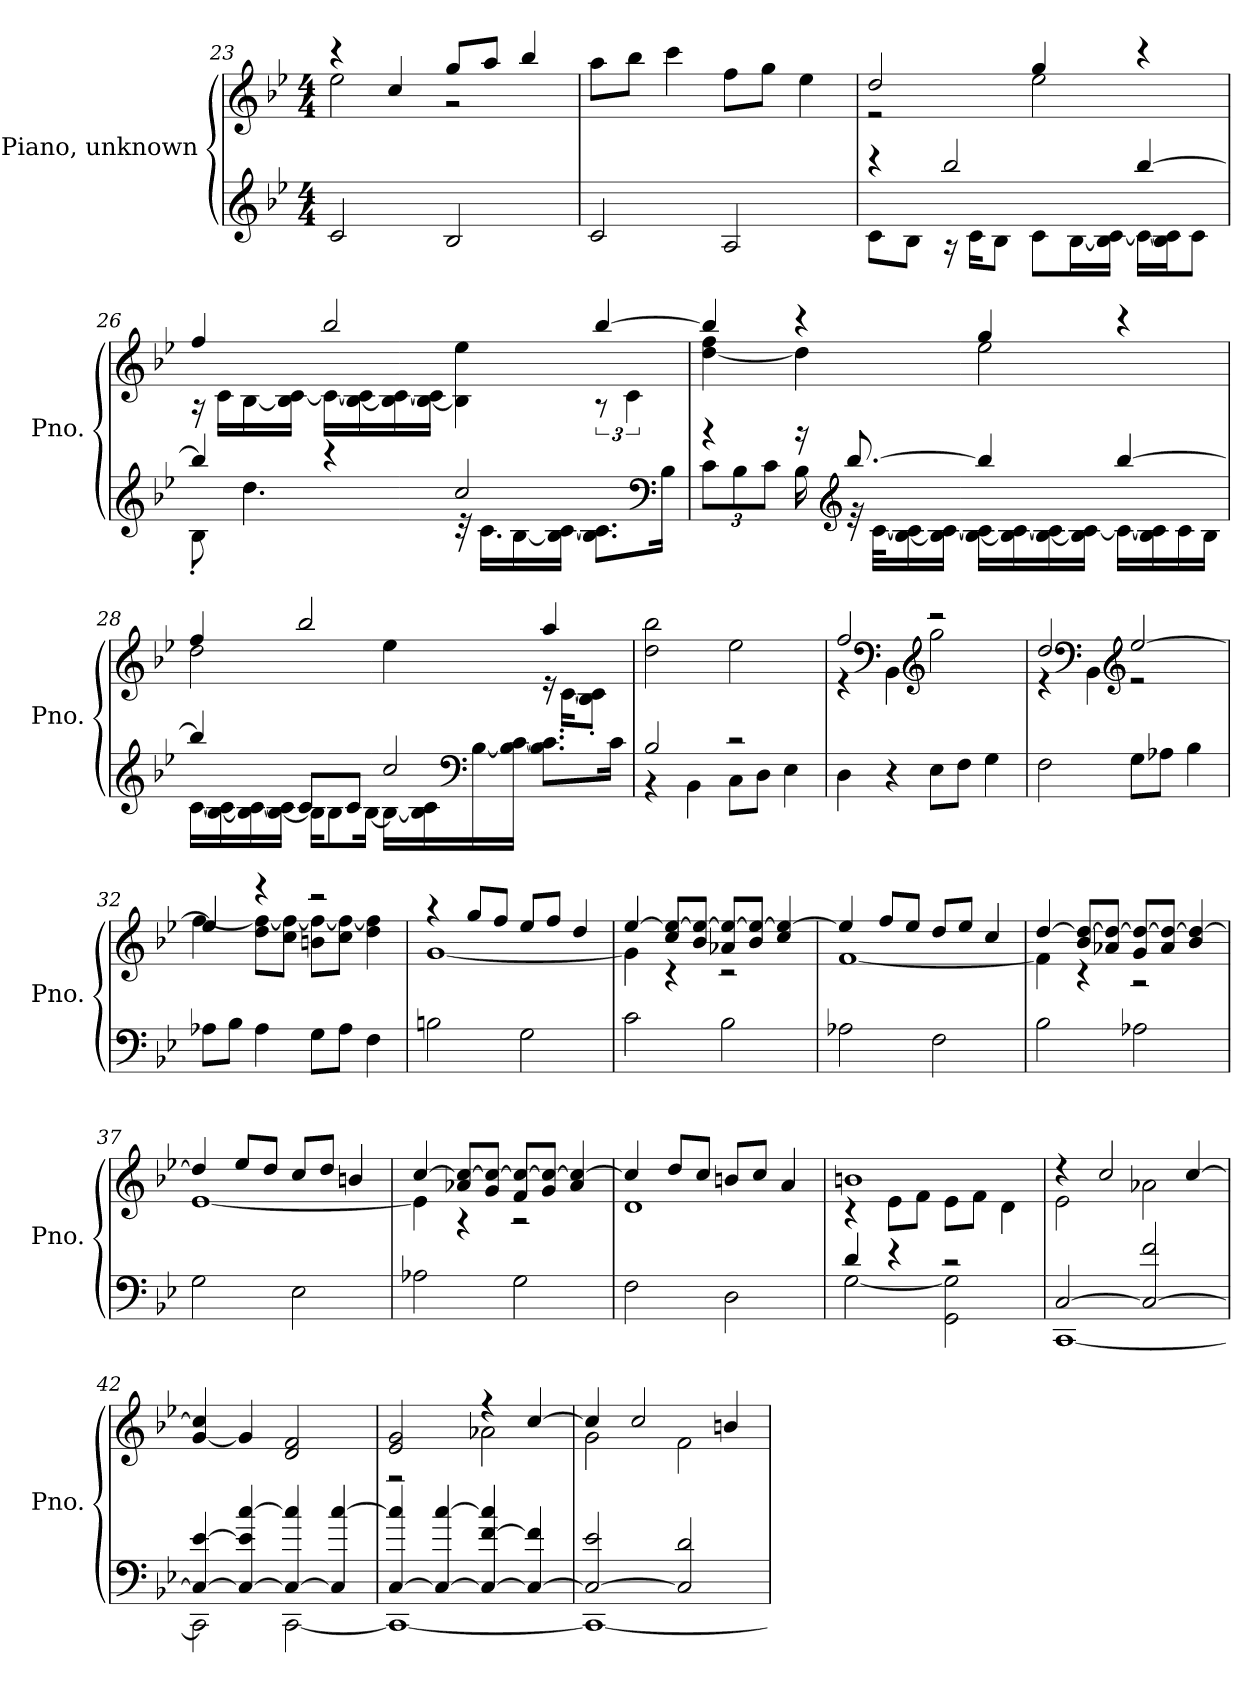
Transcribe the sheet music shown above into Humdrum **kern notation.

**kern	**kern
*part1	*part1
*staff2	*staff1
*I"Piano, unknown	*
*I'Pno.	*
!!LO:LB:g=z
*clefG2	*clefG2
*k[b-e-]	*k[b-e-]
*M4/4	*M4/4
=23	=23
*	*^
2c/	4r	2ee-\
.	4cc/	.
2B-/	8gg/L	2r
.	8aa/J	.
.	4bb-/	.
*	*v	*v
=24	=24
2c/	8aa\L
.	8bb-\J
.	4ccc\
2A/	8ff\L
.	8gg\J
.	4ee-\
=25	=25
*^	*^
4r	8c\L	2dd/	2r
.	8B-\J	.	.
2bb-/	16r	.	.
.	16c\KL	.	.
.	8B-\J	.	.
.	8c\L	4gg/	2ee-\
.	[16B-\L	.	.
.	16B-\] [16c\JJ	.	.
[4bb-/	16c\LL_	4r	.
.	16B-\ 16c\]J	.	.
.	8c\J	.	.
!!LO:LB:g=z	!!
=26	=26	=26	=26
4bb-/]	8B-'\	4ff/	16r
.	.	.	16c\LL
.	4.dd\	.	[16B-\
.	.	.	16B-\] [16c\JJ
4r	.	2bb-/	16c\LL_
.	.	.	[16B-\ 16c\]
.	.	.	16B-\] [16c\
.	.	.	[16B-\ 16c\]JJ
2cc/	32r	.	4B-\] 4ee-\
.	16.c\LL	.	.
.	[16B-\	.	.
.	16B-\] [16c\JJ	.	.
.	8.B-\ 8.c\]L	[4bb-/	12r
.	.	.	6c\
*clefF4	*	*	*
.	16B-\Jk	.	.
!!LO:LB:g=z	!!
=27	=27	=27	=27
*	*Xbrackettup	*	*
4r	12c\L	4bb-/]	[4dd\ 4ff\
.	12B-\	.	.
.	12c\J	.	.
16r	16B-\	4r	4dd\]
*clefG2	*	*	*
[8.bb-/	32r	.	.
.	[32c\KLL	.	.
.	[16B-\ 16c\]	.	.
.	16B-\] [16c\JJ	.	.
4bb-/]	[16B-\ 16c\]LL	4gg/	2ee-\
.	16B-\] [16c\	.	.
.	[16B-\ 16c\]	.	.
.	16B-\] [16c\JJ	.	.
[4bb-/	16c\LL_	4r	.
.	16B-\ 16c\]	.	.
.	16c\	.	.
.	16B-\JJ	.	.
!!LO:LB:g=z	!!
=28	=28	=28	=28
4bb-/]	[16c\LL	4ff/	2dd\
.	[16B-\ 16c\]	.	.
.	16B-\] [16c\	.	.
.	[16B-\ 16c\]JJ	.	.
8c/L	16B-\KL]	2bb-/	.
.	8B-\	.	.
8c/J	.	.	.
.	[16B-\Jk	.	.
2cc/	16B-\LL_	.	4ee-\
.	16B-\] 16c\	.	.
*clefF4	*	*	*
.	[16B-\	.	.
.	16B-\] [16c\JJ	.	.
.	8.B-\ 8.c\]L	4aa/	16r
.	.	.	[16c'\KL
.	.	.	8B-\' 8c\]'J
.	16c\Jk	.	.
*	*	*v	*v
=29	=29	=29
2B-/	4r	2dd\ 2bb-\
.	4BB-\	.
2r	8C\L	2ee-\
.	8D\J	.
.	4E-\	.
*v	*v	*
=30	=30
*	*^
4D\	2ff/	4r
*	*clefF4	*
4r	.	4BB-\
*	*clefG2	*
8E-\L	2r	2gg\
8F\J	.	.
4G\	.	.
!!LO:LB:g=z	!!
=31	=31	=31
2F\	2dd/	4r
*	*clefF4	*
.	.	4BB-\
*	*clefG2	*
8G\L	[2ee-/	2r
8A-X\J	.	.
4B-\	.	.
=32	=32	=32
8A-X\L	4ee-/]	[4ff\
8B-\J	.	.
4A-\	4r	8dd\ 8ff\_L
.	.	8cc\ 8ff\_J
8G\L	2r	8bn\ 8ff\_L
8A-\J	.	8cc\ 8ff\_J
4F\	.	4dd\ 4ff\]
=33	=33	=33
2Bn\	4r	[1g
.	8gg/L	.
.	8ff/J	.
2G\	8ee-/L	.
.	8ff/J	.
.	4dd/	.
=34	=34	=34
2c\	[4ee-/	4g\]
.	8cc/ 8ee-/_L	4r
.	8b-/ 8ee-/_J	.
2B-\	8a-X/ 8ee-/_L	2r
.	8b-/ 8ee-/_J	.
.	4cc/ 4ee-/_	.
!!LO:PB:g=z	!!
=35	=35	=35
2A-X\	4ee-/]	[1f
.	8ff/L	.
.	8ee-/J	.
2F\	8dd/L	.
.	8ee-/J	.
.	4cc/	.
=36	=36	=36
2B-\	[4dd/	4f\]
.	8b-/ 8dd/_L	4r
.	8a-X/ 8dd/_J	.
2A-X\	8g/ 8dd/_L	2r
.	8a-/ 8dd/_J	.
.	4b-/ 4dd/_	.
=37	=37	=37
2G\	4dd/]	[1e-
.	8ee-/L	.
.	8dd/J	.
2E-\	8cc/L	.
.	8dd/J	.
.	4bn/	.
=38	=38	=38
2A-X\	[4cc/	4e-\]
.	8a-X/ 8cc/_L	4r
.	8g/ 8cc/_J	.
2G\	8f/ 8cc/_L	2r
.	8g/ 8cc/_J	.
.	4a-/ 4cc/_	.
=39	=39	=39
2F\	4cc/]	1d
.	8dd/L	.
.	8cc/J	.
2D\	8bn/L	.
.	8cc/J	.
.	4a/	.
!!LO:LB:g=z	!!
=40	=40	=40
*^	*	*
4d/	[2G\	1bn	4r
4r	.	.	8e-\L
.	.	.	8f\J
2r	2GG\ 2G\]	.	8e-\L
.	.	.	8f\J
.	.	.	4d\
=41	=41	=41	=41
[2C/	[1CC	4r	2e-\
.	.	2cc/	.
2C/_ 2f/	.	.	2a-X\
.	.	[4cc/	.
*	*	*v	*v
=42	=42	=42
4C/_ [4e-/	2CC\]	[4g/ 4cc/]
4C/_ 4e-/] [4cc/	.	4g/]
4C/_ 4cc/]	[2CC\	2d/ 2f/
4C/] [4cc/	.	.
=43	=43	=43
*	*	*^
[4C/ 4cc/]	1CC_	2e-/ 2g/	2r
4C/_ [4cc/	.	.	.
4C/_ [4f/ 4cc/]	.	4r	2a-X\
4C/_ 4f/]	.	[4cc/	.
=44	=44	=44	=44
2C/_ 2e-/	1CC_	4cc/]	2g\
.	.	2cc/	.
2C/] 2d/	.	.	2f\
.	.	4bn/	.
*v	*v	*	*
*	*v	*v
=	=
*-	*-
